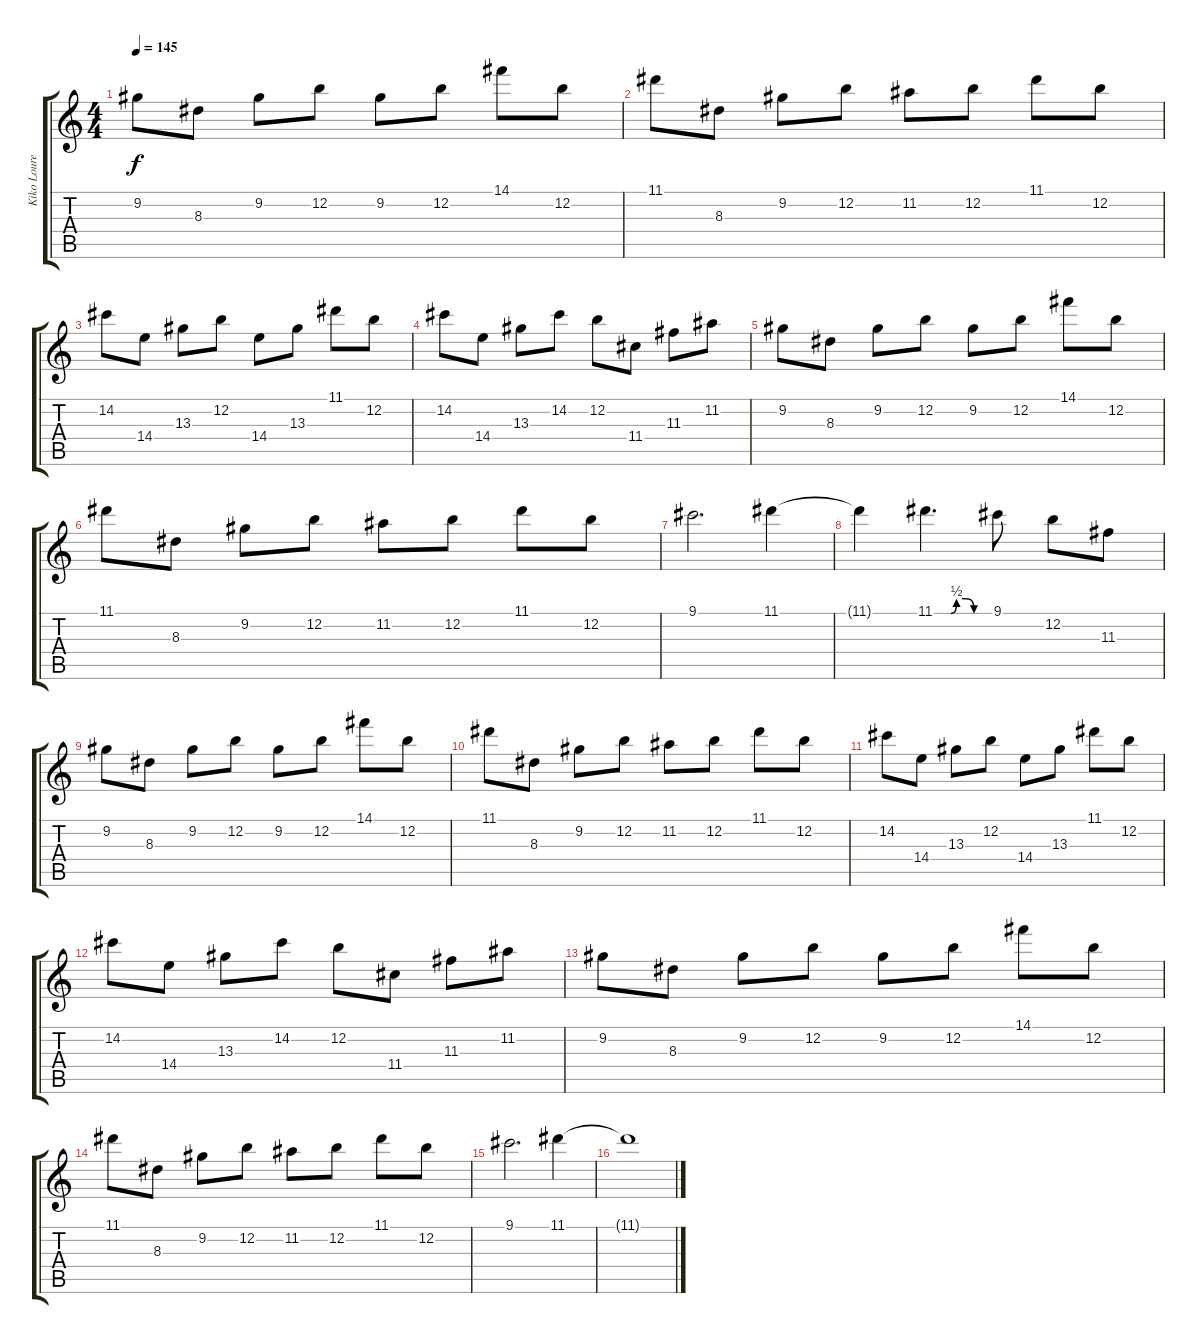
\track ("Kiko Loureiro" "Kiko Loure") {instrument distortionguitar}
\staff {score tabs}
\tuning (E4 B3 G3 D3 A2 E2) {hide}
\ts (4 4)
\tempo 145
\clef g2
\ks c
9.2.8{dy f instrument distortionguitar} 8.3.8 9.2.8 12.2.8 9.2.8 12.2.8 14.1.8 12.2.8 |
11.1.8 8.3.8 9.2.8 12.2.8 11.2.8 12.2.8 11.1.8 12.2.8 |
14.2.8 14.4.8 13.3.8 12.2.8 14.4.8 13.3.8 11.1.8 12.2.8 |
14.2.8 14.4.8 13.3.8 14.2.8 12.2.8 11.4.8 11.3.8 11.2.8 |
9.2.8 8.3.8 9.2.8 12.2.8 9.2.8 12.2.8 14.1.8 12.2.8 |
11.1.8 8.3.8 9.2.8 12.2.8 11.2.8 12.2.8 11.1.8 12.2.8 |
9.1.2{d} 11.1.4 |
11.1{t}.4 11.1{be (custom 0 0 10 0 14 0 18 0 24 2 34 2 43 0 60 0)}.4{d} 9.1.8 12.2.8 11.3.8 |
9.2.8 8.3.8 9.2.8 12.2.8 9.2.8 12.2.8 14.1.8 12.2.8 |
11.1.8 8.3.8 9.2.8 12.2.8 11.2.8 12.2.8 11.1.8 12.2.8 |
14.2.8 14.4.8 13.3.8 12.2.8 14.4.8 13.3.8 11.1.8 12.2.8 |
14.2.8 14.4.8 13.3.8 14.2.8 12.2.8 11.4.8 11.3.8 11.2.8 |
9.2.8 8.3.8 9.2.8 12.2.8 9.2.8 12.2.8 14.1.8 12.2.8 |
11.1.8 8.3.8 9.2.8 12.2.8 11.2.8 12.2.8 11.1.8 12.2.8 |
9.1.2{d} 11.1.4 |
11.1{t}.1
